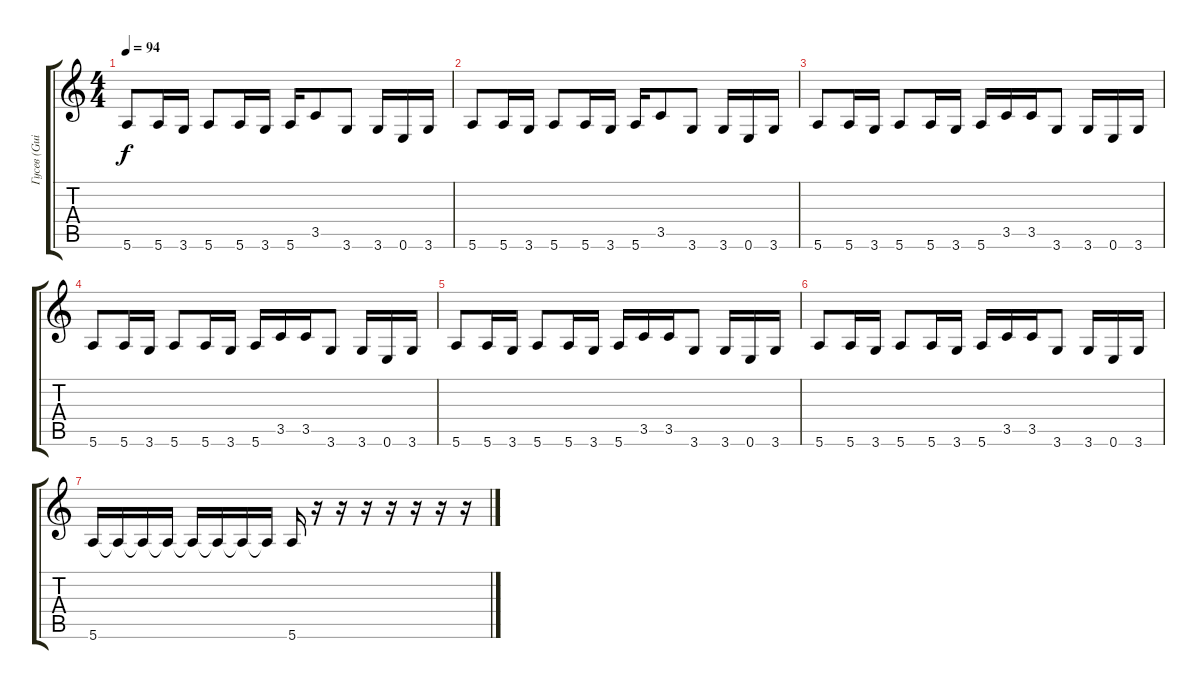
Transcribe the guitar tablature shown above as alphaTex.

\track ("Гусев (Guitar 1)" "Гусев (Gui") {instrument acousticguitarnylon}
\staff {score tabs}
\tuning (E4 B3 G3 D3 A2 E2) {hide}
\ts (4 4)
\tempo 94
\clef g2
\ks c
5.6.8{dy f instrument distortionguitar} 5.6.16 3.6.16 5.6.8 5.6.16 3.6.16 5.6.16 3.5.8 3.6.8 3.6.16 0.6.16 3.6.16 |
5.6.8{instrument distortionguitar} 5.6.16 3.6.16 5.6.8 5.6.16 3.6.16 5.6.16 3.5.8 3.6.8 3.6.16 0.6.16 3.6.16 |
5.6.8 5.6.16 3.6.16 5.6.8 5.6.16 3.6.16 5.6.16 3.5.16 3.5.16 3.6.8 3.6.16 0.6.16 3.6.16 |
5.6.8 5.6.16 3.6.16 5.6.8 5.6.16 3.6.16 5.6.16 3.5.16 3.5.16 3.6.8 3.6.16 0.6.16 3.6.16 |
5.6.8 5.6.16 3.6.16 5.6.8 5.6.16 3.6.16 5.6.16 3.5.16 3.5.16 3.6.8 3.6.16 0.6.16 3.6.16 |
5.6.8 5.6.16 3.6.16 5.6.8 5.6.16 3.6.16 5.6.16 3.5.16 3.5.16 3.6.8 3.6.16 0.6.16 3.6.16 |
5.6.16 5.6{t}.16 5.6{t}.16 5.6{t}.16 5.6{t}.16 5.6{t}.16 5.6{t}.16 5.6{t}.16 5.6.16 r.16 r.16 r.16 r.16 r.16 r.16 r.16
